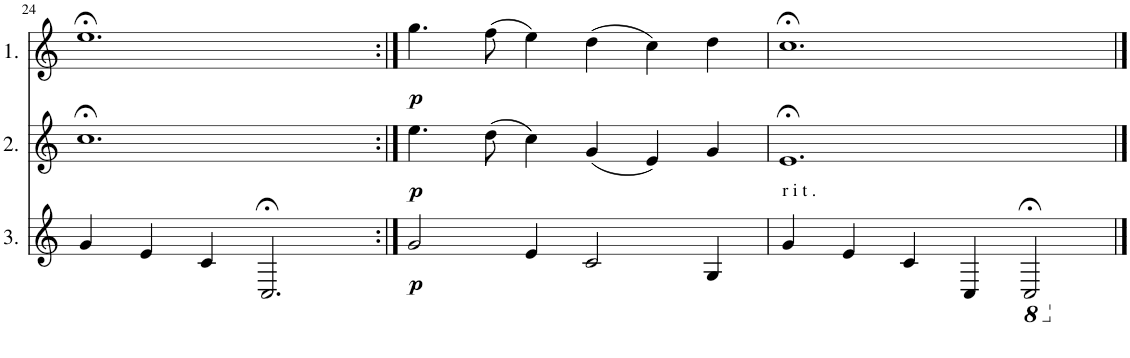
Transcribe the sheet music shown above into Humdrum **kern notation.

**kern	**dynam	**kern	**dynam	**kern	**dynam
*part3	*part3	*part2	*part2	*part1	*part1
*staff3	*staff3	*staff2	*staff2	*staff1	*staff1
*I"3.	*	*I"2.	*	*I"1.	*
!!LO:PB:g=z
*clefG2	*	*clefG2	*	*clefG2	*
*Trd4c7	*	*Trd4c7	*	*Trd4c7	*
*k[]	*	*k[]	*	*k[]	*
*M6/4	*	*M6/4	*	*M6/4	*
=24	=24	=24	=24	=24	=24
4g/	.	1.cc;<	.	1.ee;<	.
4e/	.	.	.	.	.
4c/	.	.	.	.	.
2.C;</	.	.	.	.	.
=25:|!	=25:|!	=25:|!	=25:|!	=25:|!	=25:|!
!	!LO:DY:b	!	!LO:DY:b	!	!LO:DY:b
2g/	p	4.ee\	p	4.gg\	p
.	.	(8dd\	.	(8ff\	.
4e/	.	4cc\)	.	4ee\)	.
2c/	.	(4g/	.	(4dd\	.
.	.	4e/)	.	4cc\)	.
4G/	.	4g/	.	4dd\	.
=26	=26	=26	=26	=26	=26
!LO:TX:a:t=r i t .	!	!	!	!	!
4g/	.	1.e;<	.	1.cc;<	.
4e/	.	.	.	.	.
4c/	.	.	.	.	.
4C/	.	.	.	.	.
*8ba	*	*	*	*	*
2CC;</	.	.	.	.	.
*X8ba	*	*	*	*	*
==	==	==	==	==	==
*-	*-	*-	*-	*-	*-
